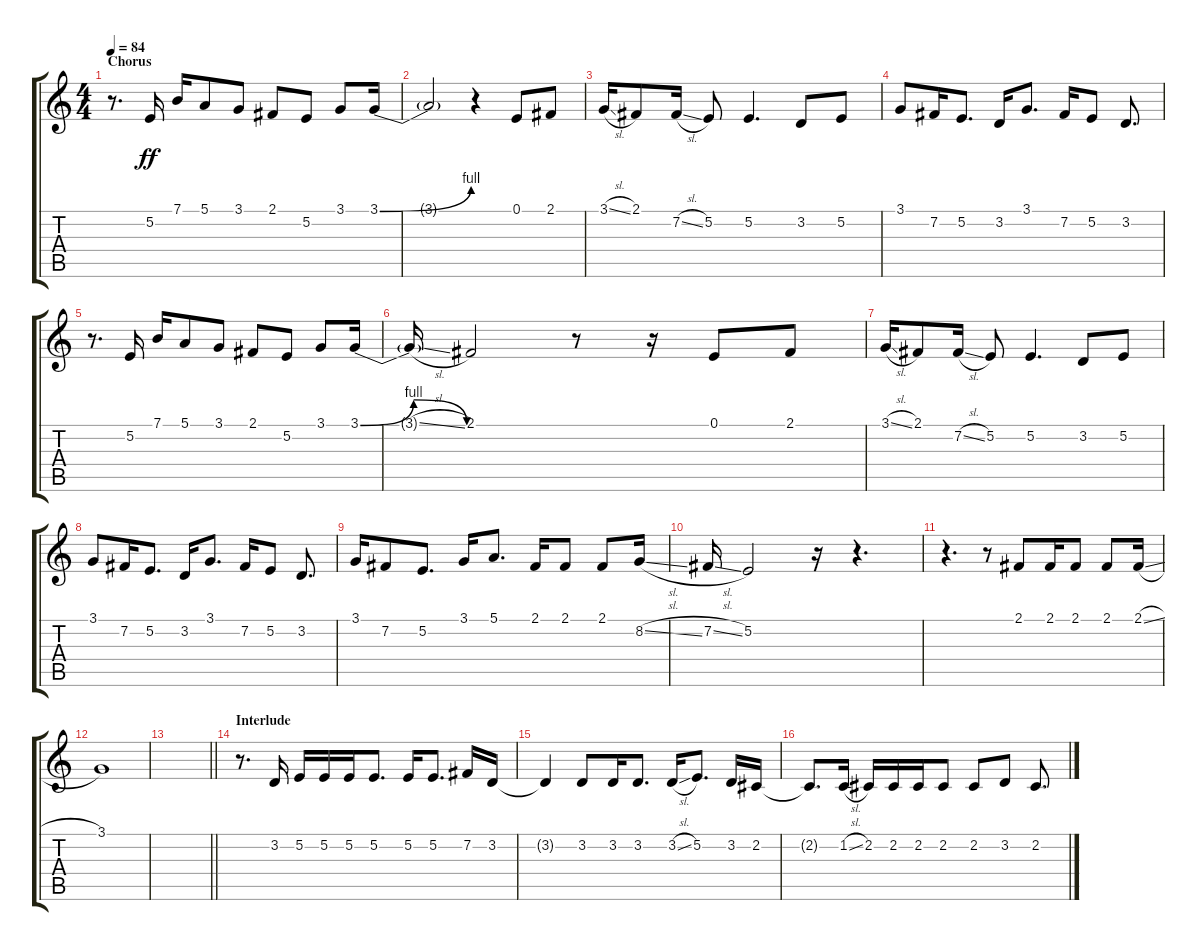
\track "" {instrument clarinet}
\staff {score tabs}
\tuning (E4 B3 G3 D3 A2 D2) {hide}
\ts (4 4)
\section ("" "Chorus")
\tempo 84
\clef g2
\ks c
r.8{d dy ff} 5.2.16 7.1.16 5.1.8 3.1.8 2.1.8 5.2.8 3.1.8 3.1{be (bend 0 0 60 4)}.16 |
3.1{t}.2 r.4 0.1.8 2.1.8 |
3.1{sl}.16 2.1.8 7.2{sl}.16 5.2.8 5.2.4{d} 3.2.8 5.2.8 |
3.1.8 7.2.16 5.2.8{d} 3.2.16 3.1.8{d} 7.2.16 5.2.8 3.2.8{d} |
r.8{d} 5.2.16 7.1.16 5.1.8 3.1.8 2.1.8 5.2.8 3.1.8 3.1{be (bendrelease 0 0 29 4 45 4 60 0)}.16 |
3.1{sl t}.16 2.1.2 r.8 r.16 0.1.8 2.1.8 |
3.1{sl}.16 2.1.8 7.2{sl}.16 5.2.8 5.2.4{d} 3.2.8 5.2.8 |
3.1.8 7.2.16 5.2.8{d} 3.2.16 3.1.8{d} 7.2.16 5.2.8 3.2.8{d} |
3.1.16 7.2.8 5.2.8{d} 3.1.16 5.1.8{d} 2.1.16 2.1.8 2.1.8 8.2{sl}.16 |
7.2{sl}.16 5.2.2 r.16 r.4{d} |
r.4{d} r.8 2.1.8 2.1.16 2.1.8 2.1.8 2.1{sl}.16 |
3.1.1 |
\barLineRight lightlight
|
\section ("" "Interlude")
r.8{d} 3.2.16 5.2.16 5.2.16 5.2.16 5.2.8{d} 5.2.16 5.2.8{d} 7.2.16 3.2.16 |
3.2{t}.4 3.2.8 3.2.16 3.2.8{d} 3.2{sl}.16 5.2.8{d} 3.2.16 2.2.16 |
2.2{t}.8{d} 1.2{sl}.16 2.2.16 2.2.16 2.2.16 2.2.8 2.2.8 3.2.8 2.2.8{d}
